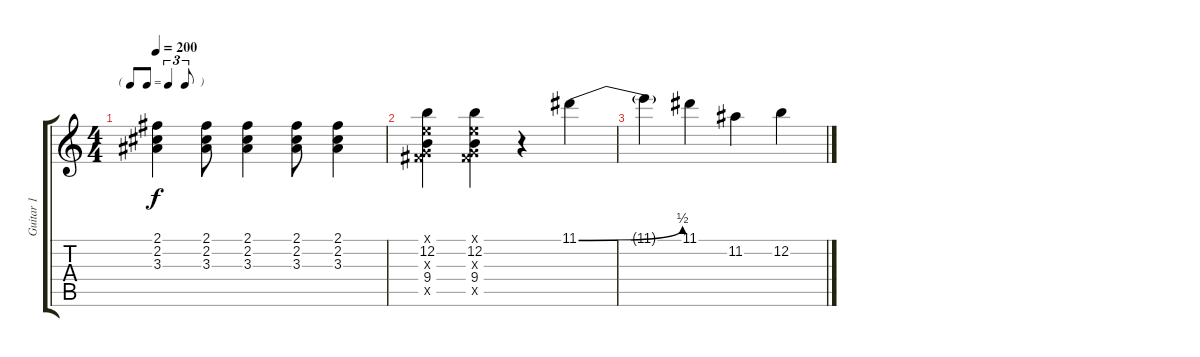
\track ("Guitar 1" "Guitar 1") {instrument overdrivenguitar}
\staff {score tabs}
\tuning (E4 B3 G3 D3 A2 E2) {hide}
\ts (4 4)
\tf triplet8th
\tempo 200
\clef g2
\ks c
(2.1 2.2 3.3).4{dy f} (2.1 2.2 3.3).8 (2.1 2.2 3.3).4 (2.1 2.2 3.3).8 (2.1 2.2 3.3).4 |
(0.1{x} 12.2 0.3{x} 9.4 9.5{x}).4 (0.1{x} 12.2 0.3{x} 9.4 9.5{x}).4 r.4 11.1{be (bend 0 0 60 2)}.4 |
11.1{t}.4 11.1.4 11.2.4 12.2.4
